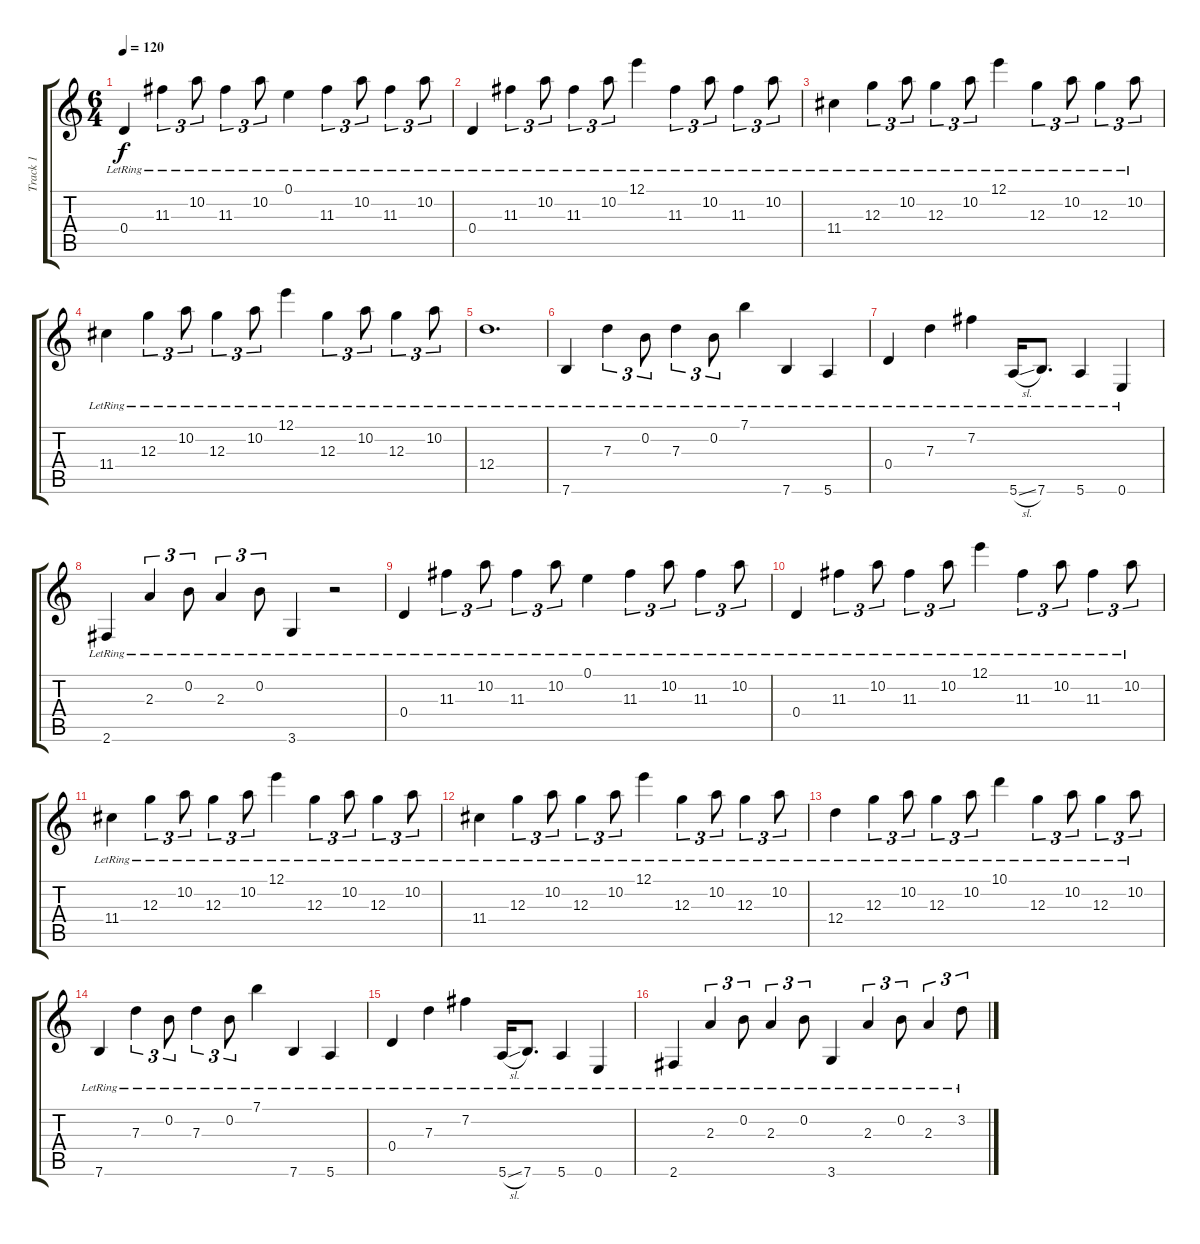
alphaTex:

\track ("Track 1" "Track 1") {instrument electricguitarclean}
\staff {score tabs}
\tuning (E4 B3 G3 D3 A2 E2) {hide}
\ts (6 4)
\tempo 120
\clef g2
\ks c
0.4{lr}.4{dy f} 11.3{lr}.4{tu (3 2)} 10.2{lr}.8{tu (3 2)} 11.3{lr}.4{tu (3 2)} 10.2{lr}.8{tu (3 2)} 0.1{lr}.4 11.3{lr}.4{tu (3 2)} 10.2{lr}.8{tu (3 2)} 11.3{lr}.4{tu (3 2)} 10.2{lr}.8{tu (3 2)} |
0.4{lr}.4 11.3{lr}.4{tu (3 2)} 10.2{lr}.8{tu (3 2)} 11.3{lr}.4{tu (3 2)} 10.2{lr}.8{tu (3 2)} 12.1{lr}.4 11.3{lr}.4{tu (3 2)} 10.2{lr}.8{tu (3 2)} 11.3{lr}.4{tu (3 2)} 10.2{lr}.8{tu (3 2)} |
11.4{lr}.4 12.3{lr}.4{tu (3 2)} 10.2{lr}.8{tu (3 2)} 12.3{lr}.4{tu (3 2)} 10.2{lr}.8{tu (3 2)} 12.1{lr}.4 12.3{lr}.4{tu (3 2)} 10.2{lr}.8{tu (3 2)} 12.3{lr}.4{tu (3 2)} 10.2{lr}.8{tu (3 2)} |
11.4{lr}.4 12.3{lr}.4{tu (3 2)} 10.2{lr}.8{tu (3 2)} 12.3{lr}.4{tu (3 2)} 10.2{lr}.8{tu (3 2)} 12.1{lr}.4 12.3{lr}.4{tu (3 2)} 10.2{lr}.8{tu (3 2)} 12.3{lr}.4{tu (3 2)} 10.2{lr}.8{tu (3 2)} |
12.4{lr}.1{d} |
7.6{lr}.4 7.3{lr}.4{tu (3 2)} 0.2{lr}.8{tu (3 2)} 7.3{lr}.4{tu (3 2)} 0.2{lr}.8{tu (3 2)} 7.1{lr}.4 7.6{lr}.4 5.6{lr}.4 |
0.4{lr}.4 7.3{lr}.4 7.2{lr}.4 5.6{sl lr}.16 7.6{lr}.8{d} 5.6{lr}.4 0.6{lr}.4 |
2.6{lr}.4 2.3{lr}.4{tu (3 2)} 0.2{lr}.8{tu (3 2)} 2.3{lr}.4{tu (3 2)} 0.2{lr}.8{tu (3 2)} 3.6{lr}.4 r.2 |
0.4{lr}.4 11.3{lr}.4{tu (3 2)} 10.2{lr}.8{tu (3 2)} 11.3{lr}.4{tu (3 2)} 10.2{lr}.8{tu (3 2)} 0.1{lr}.4 11.3{lr}.4{tu (3 2)} 10.2{lr}.8{tu (3 2)} 11.3{lr}.4{tu (3 2)} 10.2{lr}.8{tu (3 2)} |
0.4{lr}.4 11.3{lr}.4{tu (3 2)} 10.2{lr}.8{tu (3 2)} 11.3{lr}.4{tu (3 2)} 10.2{lr}.8{tu (3 2)} 12.1{lr}.4 11.3{lr}.4{tu (3 2)} 10.2{lr}.8{tu (3 2)} 11.3{lr}.4{tu (3 2)} 10.2{lr}.8{tu (3 2)} |
11.4{lr}.4 12.3{lr}.4{tu (3 2)} 10.2{lr}.8{tu (3 2)} 12.3{lr}.4{tu (3 2)} 10.2{lr}.8{tu (3 2)} 12.1{lr}.4 12.3{lr}.4{tu (3 2)} 10.2{lr}.8{tu (3 2)} 12.3{lr}.4{tu (3 2)} 10.2{lr}.8{tu (3 2)} |
11.4{lr}.4 12.3{lr}.4{tu (3 2)} 10.2{lr}.8{tu (3 2)} 12.3{lr}.4{tu (3 2)} 10.2{lr}.8{tu (3 2)} 12.1{lr}.4 12.3{lr}.4{tu (3 2)} 10.2{lr}.8{tu (3 2)} 12.3{lr}.4{tu (3 2)} 10.2{lr}.8{tu (3 2)} |
12.4{lr}.4 12.3{lr}.4{tu (3 2)} 10.2{lr}.8{tu (3 2)} 12.3{lr}.4{tu (3 2)} 10.2{lr}.8{tu (3 2)} 10.1{lr}.4 12.3{lr}.4{tu (3 2)} 10.2{lr}.8{tu (3 2)} 12.3{lr}.4{tu (3 2)} 10.2{lr}.8{tu (3 2)} |
7.6{lr}.4 7.3{lr}.4{tu (3 2)} 0.2{lr}.8{tu (3 2)} 7.3{lr}.4{tu (3 2)} 0.2{lr}.8{tu (3 2)} 7.1{lr}.4 7.6{lr}.4 5.6{lr}.4 |
0.4{lr}.4 7.3{lr}.4 7.2{lr}.4 5.6{sl lr}.16 7.6{lr}.8{d} 5.6{lr}.4 0.6{lr}.4 |
2.6{lr}.4 2.3{lr}.4{tu (3 2)} 0.2{lr}.8{tu (3 2)} 2.3{lr}.4{tu (3 2)} 0.2{lr}.8{tu (3 2)} 3.6{lr}.4 2.3{lr}.4{tu (3 2)} 0.2{lr}.8{tu (3 2)} 2.3{lr}.4{tu (3 2)} 3.2{lr}.8{tu (3 2)}
